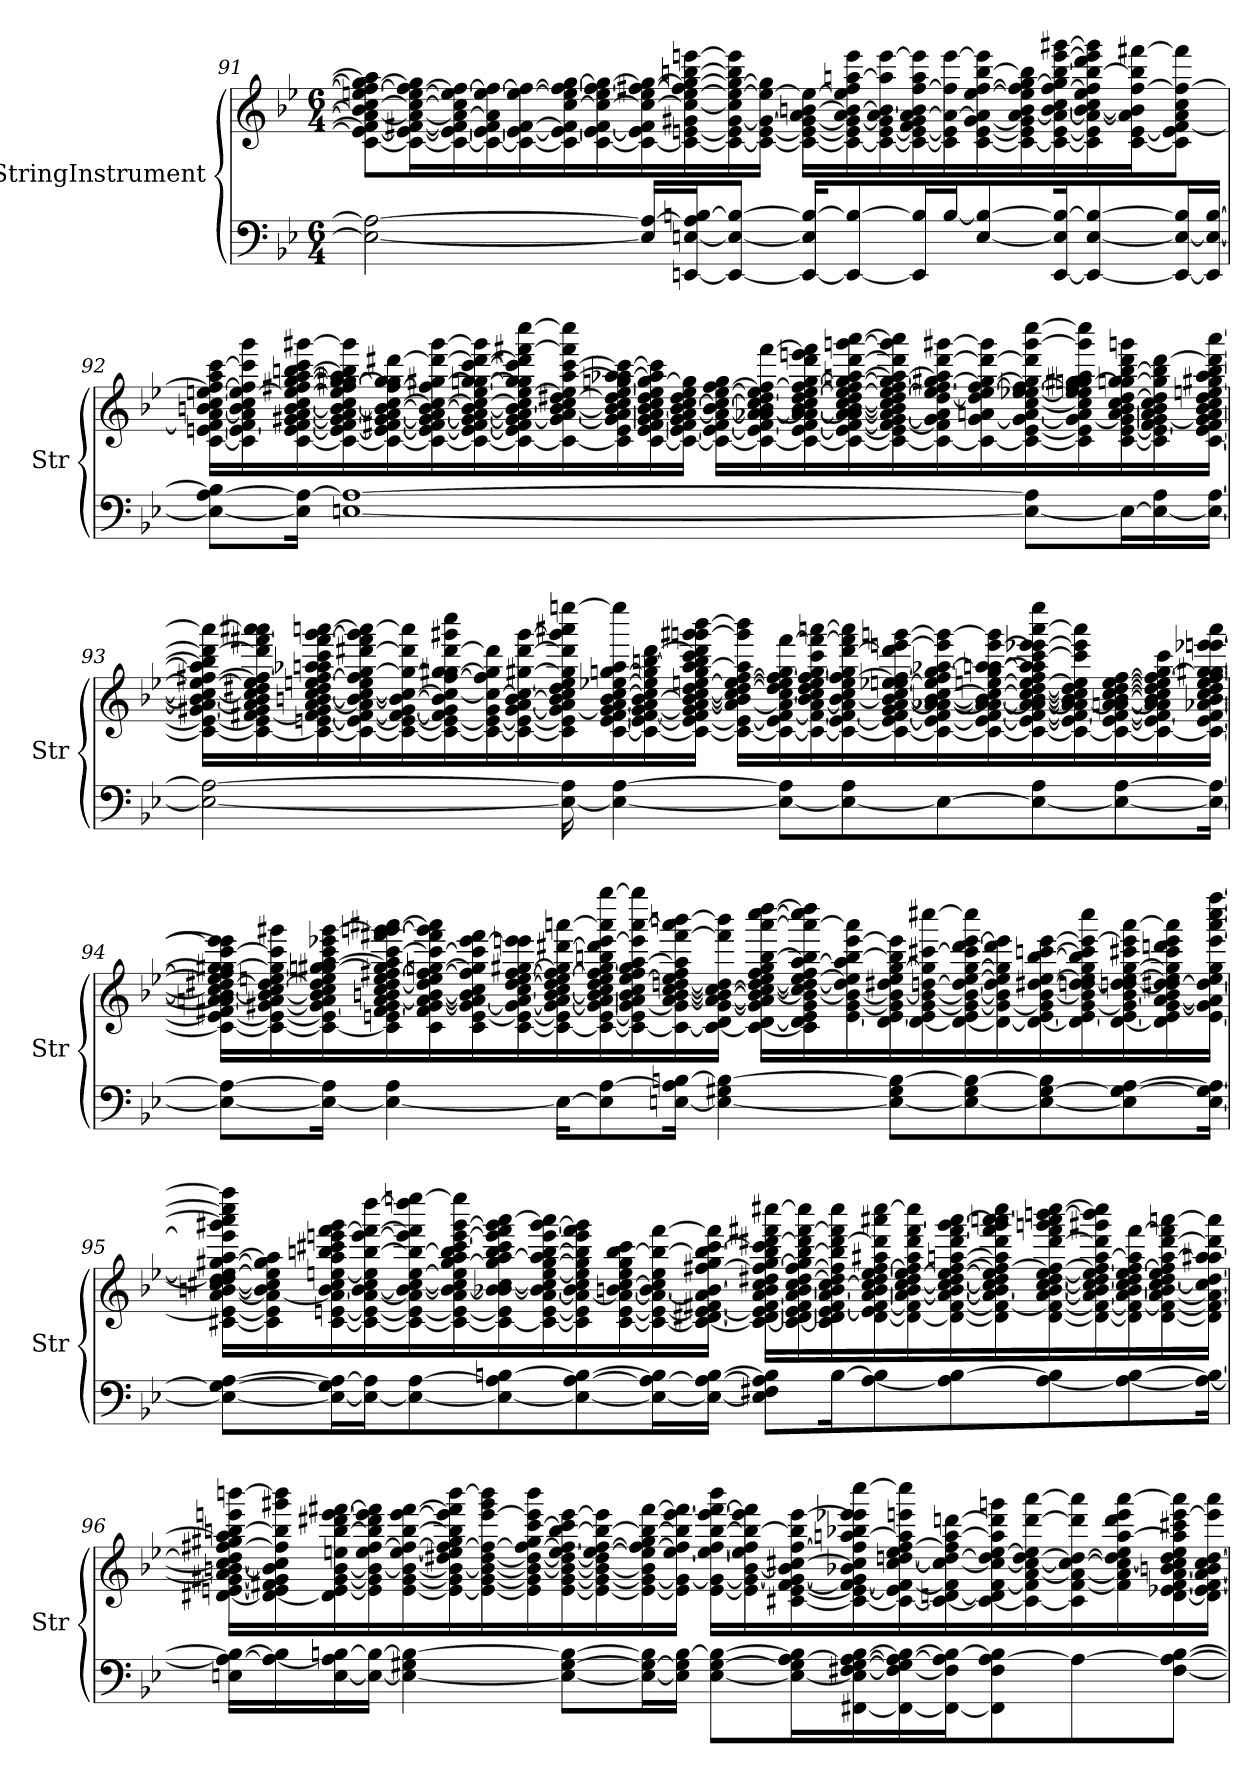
**kern	**kern
*part2	*part1
*staff2	*staff1
*I"StringInstrument	*I"StringInstrument
*I'Str	*I'Str
!!LO:LB:g=z
*clefF4	*clefG2
*k[b-e-]	*k[b-e-]
*M6/4	*M6/4
=91	=91
2E\_ 2A\_	[8c\ 8e\_ 8f#\] 8a\_ 8b\] [8cc\ [8een\ 8ff#\_ 8gg\_ 8aa-\]L
.	16c\_ 16e\_ [16f#X\ 16a\_ 16cc\_ 16ee\_ 16ff#\_ 16gg\]L
.	16c\_ 16e\_ 16f#\_ 16a\_ 16cc\] 16ee\_ 16ff#\_
.	16c\_ 16e\_ 16f#\_ 16a\] 16ee\_ 16ff#\_
.	16c\_ 16e\_ 16f#\_ 16ee\_ 16ff#\_
.	16c\] 16e\_ 16f#\_ [16cc\ 16ee\_ 16ff#\_ [16gg\
.	[16c\ 16e\_ 16f#\_ 16cc\_ 16ee\_ 16ff#\] 16gg\_
16E/] 16A/_LL	16c\_ 16e\] 16f#\] 16cc\_ 16ee\] [16ff#X\ 16gg\_
[16EEn/ [16En/ 16A/] [16Bn/J	16c\_ [16en\ 16g#X\ 16cc\_ [16ee\ 16ff#\] 16gg\_ [16bbn\ [16eeen\
8EE/_ 8E/_ 8B/_J	16c\_ 16e\] [16g#\ 16cc\] 16ee\_ 16gg\_ 16bb\] 16eee\]
.	16c\_ [16e\ 16g#\_ 16ee\_ 16gg\]JJ
16EE/_ 16E/] 16B/_KL	16c\_ 16e\_ 16g#\_ 16a\ [16bn\ 16ee\_LL
8EE/_ 8B/_	16c\_ 16e\] 16g#\_ 16a\ 16b\_ 16ee\] 16ff#\ [16aan\ 16eee\
.	16c\_ [16e\ 16g#\] [16a\ 16b\] 16aa\] [16eee\
16EE/] 16B/]L	16c\_ 16e\_ 16f#\ 16g#\ 16a\_ 16b\ [16ff#\ 16aa\ 16eee\]
[16B/J	16c\] 16e\] 16a\_ 16ff#\] [16eee\
[8E/ 8B/_	[16c\ [16e\ [16g#\ 16a\] [16ee\ [16ff#\ [16bb\ 16eee\]
.	16c\_ 16e\] 16g#\] [16a\ 16b\ 16ee\] 16ff#\] [16gg\ 16bb\]
[16EE/ 16E/] 16B/_K	16c\_ [16e\ 16a\_ [16b\ [16cc\ [16ff#\ 16gg\] [16bb\ [16eee\ [16ggg#X\
8EE/_ [8E/ 8B/_	16c\] 16e\] 16a\_ 16b\_ 16cc\] 16ee\ 16ff#\] 16bb\_ 16ddd\ 16eee\] 16ggg#\]
.	[16c\ [16e\ 16a\] 16b\] [16ff#\ 16bb\] [16fff#X\J
16EE/_ 16E/_ 16B/]L	8c\] 8e\] [8f#\ 8a\ 8cc\ 8ff#\_ 8fff#\]J
16EE/] 16E/_ [16B/JJ	.
!!LO:LB:g=z
=92	=92
8E\_ [8A\ 8B\]L	[16c\ [16en\ 16f#\_ [16a\ [16bn\ [16cc\ [16een\ 16ff#\_ 16aa\ [16ccc\LL
.	16c\] 16e\] 16f#\_ 16a\] 16b\] 16cc\] 16ee\_ 16ff#\] 16ccc\] 16ggg\
16E\] 16A\_Jk	[16c\ [16e\ 16f#\_ [16g#X\ [16a\ [16b\ [16cc\ 16ee\_ 16ff#X\ [16gg\ [16aa\ [16bbn\ 16ccc\ [16ggg#X\
[1En 1A_	16c\_ 16e\_ 16f#\] 16g#\] 16a\_ 16b\_ 16cc\_ 16ee\] [16ff#\ 16gg\_ [16gg#X\ 16aa\] 16bb\] 16ggg#\]
.	16c\_ 16e\_ [16f#X\ [16g#\ 16a\_ 16b\_ 16cc\_ 16ff#\_ 16gg\] 16gg#\] [16ddd#X\
.	16c\_ 16e\_ 16f#\] 16g#\_ 16a\_ 16b\_ 16cc\_ 16ff#\] [16gg#X\ 16ddd#\_ [16ggg#\
.	16c\_ 16e\_ [16f#\ 16g#\_ 16a\_ 16b\_ 16cc\_ [16ee\ [16ggn\ 16gg#\_ [16ccc\ 16ddd#\_ 16ggg#\]
.	16c\_ 16e\] 16f#\] 16g#\_ 16a\] 16b\] 16cc\_ 16ee\_ 16gg\] 16gg#\] 16ccc\] 16ddd#\] [16fff#X\ [16cccc\
.	16c\_ 16g#\_ [16a\ [16b\ 16cc\] [16dd#X\ 16ee\] [16aa\ [16ccc\ 16fff#\] 16cccc\]
.	16c\] 16e\ 16g#\_ 16a\_ 16b\_ [16cc\ 16dd#\_ [16ee\ 16ggn\ 16aa-X\ 16aa\_ 16ccc\_
.	[16c\ [16e\ [16f#\ 16g#\_ 16a\] 16b\_ 16cc\] 16dd#\] 16ee\] [16gg\ 16aa\] 16ccc\]
.	16c\_ 16e\_ 16f#\] 16g#\] [16a\ 16b\_ [16cc\ 16dd#\ 16ee\ 16gg\]JJ
.	16c\_ 16e\_ [16f#\ 16a\_ 16b\_ 16cc\_ [16ee\ [16ff#\ 16gg\LL
.	16c\_ 16e\] 16f#\_ [16a-X\ 16a\_ 16b\] 16cc\_ 16dd#\ 16ee\] 16ff#\_ [16fff#\
.	16c\_ [16e\ 16f#\_ 16a-\_ 16a\_ [16b\ 16cc\] [16dd#\ [16ee\ 16ff#\_ [16gg\ 16ddd#\ 16eeen\ 16fff#\]
.	16c\_ 16e\_ 16f#\_ 16a-\] 16a\_ 16b\_ [16cc\ 16dd#\] 16ee\_ 16ff#\] 16gg\_ [16aan\ [16ddd#\ [16gggn\ [16aaa\
.	16c\_ 16e\] 16f#\_ [16g#\ 16a\_ 16b\] 16cc\] [16dd#\ 16ee\_ [16ff#\ 16gg\] 16aa\_ 16ddd#\] 16ggg\] 16aaa\]
.	16c\_ 16f#\] 16g#\] 16a\] 16dd#\_ 16ee\_ 16ff#\] [16gg#X\ 16aa\] [16ddd#\ [16ggg#X\
.	16c\_ [16g#\ 16an\ 16dd#\] 16ee\_ [16ff#\ 16gg#\_ 16ddd#\_ 16ggg#\]
8E\_ 8A\]L	16c\_ [16e\ 16g#\_ [16a\ [16cc\ [16ee-X\ 16ee\_ 16ff#\_ 16gg#\] 16ddd#\] [16ggg#\ [16cccc\
.	16c\] 16e\] 16g#\_ 16a\] 16cc\] 16ee-\] 16ee\] 16ff#\] 16ggn\ [16gg#X\ 16aa\ 16ggg#\] 16cccc\]
16E\L_	[16c\ [16e\ 16g#\_ [16a\ [16b\ [16cc\ [16dd#\ [16ggn\ 16gg#\] [16bb\ 16ddd#\ 16gggn\
16E\_ 16A\	16c\] 16e\] [16f#\ 16g#\_ 16a\] 16b\] 16cc\] 16dd#\] 16gg\] 16bb\] [16ddd#\
16E\_ [16A\JJ	[16c\ [16e\ 16f#\] 16g#\] [16a\ [16b\ [16cc\ 16dd#\ [16een\ 16gg#X\ [16aa\ [16bb\ 16ddd#\_ [16aaa\JJ
!!LO:LB:g=z
=93	=93
2E\_ 2A\_	16c\_ 16e\_ [16g#X\ 16a\_ 16b\_ 16cc\_ 16ee\_ [16ff#X\ 16aa\] 16bb\] 16ddd#\_ 16aaa\_LL
.	16c\_ 16e\] [16f#X\ 16g#\] 16a\] 16b\] 16cc\] 16dd#X\ 16ee\] 16ff#\_ 16ddd#\] [16fff#X\ 16aaa\] 16aaa#X\
.	16c\_ [16en\ 16f#\_ 16g#\ [16a\ [16bn\ [16cc\ 16dd#\ [16een\ 16ff#\_ 16aa-X\ 16aan\ 16ccc\ 16fff#\_ [16ggg\ [16aaan\
.	16c\_ 16e\_ 16f#\_ 16a\] 16b\_ 16cc\_ 16ee\] 16ff#\] [16gg\ [16ddd#X\ 16fff#\] 16ggg\] 16aaa\_
.	16c\_ 16e\_ 16f#\_ [16g#\ 16b\_ 16cc\_ 16gg\_ 16ddd#\] 16aaa\]
.	16c\_ 16e\_ 16f#\] 16g#\] 16b\] 16cc\_ [16ff#\ 16gg\_ 16gg#X\ [16ddd#\ 16ggg#X\ 16cccc\
.	16c\_ 16e\_ 16g#\ 16cc\_ 16ff#\] 16gg\] 16ddd#\]
.	16c\_ 16e\_ [16g#\ [16a\ [16b\ 16cc\_ [16gg#X\ [16ddd#\ [16ggg#\
16E\_ 16A\]	16c\] 16e\] 16g#\_ 16a\] 16b\] 16cc\] 16dd#\ 16ee\ 16gg#\] 16ddd#\] 16ggg#\] 16aaa#X\ [16eeeen\
4E\_ [4A\	[16c\ [16e\ [16f#\ 16g#\] [16a\ 16b\ [16cc\ [16ee-X\ [16ggn\ 16aa\ 16eeee\]
.	16c\_ 16e\_ 16f#\_ [16g#\ 16a\] [16b\ 16cc\] 16ee-\] 16gg\] [16bbn\ [16ddd#\
.	16c\_ 16e\_ 16f#\] 16g#\] [16a\ 16b\_ [16cc\ 16dd#\ [16een\ 16gg\ [16aa\ 16bb\] 16ccc\ 16ddd#\] [16gggn\ 16ggg#X\ [16bbb-\JJ
.	16c\_ 16e\_ 16a\_ 16b\] 16cc\] [16dd#\ 16ee\_ [16ff#\ 16aa\] 16ggg\] 16bbb-\]LL
8E\_ 8A\]L	16c\_ 16e\] [16f#\ 16a\] [16cc\ 16dd#\] 16ee\] 16ff#\_ 16gg\ [16fff#\
.	16c\_ 16f#\_ [16a\ 16b\ 16cc\] 16dd#\ [16ee\ 16ff#\_ 16gg\ 16ccc\ 16fff#\_ [16aaan\
8E\_ 8A\	16c\_ [16e\ 16f#\_ 16a\] [16b\ 16cc\ 16ee\] 16ff#\_ 16gg\ [16ddd#\ 16fff#\] 16aaa\]
.	16c\_ 16e\_ 16f#\_ 16g#\ [16a\ 16b\_ [16cc\ [16ee-X\ 16een\ 16ff#\_ 16ddd#\] [16eeen\ [16gggn\
8E\_	16c\_ 16e\_ 16f#\] [16a-X\ 16a\_ 16b\_ 16cc\_ 16ee-\] 16ff#\] [16gg\ [16aa-X\ 16eee\] 16ggg\_
.	16c\_ 16e\_ [16f#\ 16a-\_ 16a\_ 16b\_ 16cc\_ [16een\ 16gg\] 16aa-\_ [16aan\ [16eee\ 16ggg\]
8E\_ 8A\	16c\_ 16e\_ 16f#\_ 16a-\_ 16a\_ 16b\_ 16cc\_ [16dd#\ 16ee\_ 16ff#\ 16aa-\] 16aa\] [16ccc\ [16eee-X\ 16eee\] [16aaa\ 16eeee\
.	16c\_ 16e\] 16f#\_ 16a-\_ 16a\] 16b\] 16cc\] 16dd#\] 16ee\] 16ccc\] 16eee-\] 16aaa\]
8E\_ [8A\	16c\_ [16e\ 16f#\_ 16a-\_ [16an\ [16b\ [16cc\ [16dd#\ [16ee\ [16ff#\
.	16c\_ 16e\] 16f#\_ 16a-\] 16a\] 16b\] 16cc\] 16dd#\] 16ee\] 16ff#\_ [16gg\ 16ccc\
16E\_ 16A\_Jk	16c\_ [16e\ 16f#\] [16a-X\ [16b\ [16cc\ 16dd#\ [16ee\ 16ff#\_ 16gg\_ 16gg#X\ [16eee-X\ [16eeen\ 16aaa\JJ
!!LO:LB:g=z
=94	=94
8E\_ 8A\_L	16c\_ 16e\_ 16f#X\ 16a-\] [16an\ 16b\_ 16cc\_ [16dd#X\ 16ee\] 16ff#\] 16gg\_ 16gg#X\ [16ccc\ 16eee-\] 16eee\]LL
.	16c\_ 16e\_ [16g#X\ 16a\] 16b\_ 16cc\_ 16dd#\_ [16een\ 16gg\] 16ccc\] 16ggg#X\
16E\_ 16A\]Jk	16c\_ 16e\] 16g#\_ 16a\ 16b\] 16cc\] 16dd#\] 16ee\] 16ggn\ [16gg#X\ [16aa\ 16ccc\ 16eee-X\ [16ggg#\
4E\_ 4A\	16c\] 16en\ 16f#\ 16g#\_ [16a\ 16bn\ 16cc\ [16dd#\ [16ee\ [16ff#X\ 16gg#\] 16aa\] [16ccc\ [16fff#X\ [16gggn\ 16ggg#\] [16aaa#X\
.	16c\ 16f#\ 16g#\_ 16a\_ [16b\ 16dd#\] 16ee\] 16ff#\_ [16ggn\ 16ccc\_ 16fff#\] 16ggg\] 16aaa#\]
.	16c\ [16e\ 16g#\_ 16a\_ 16b\] 16cc\ 16ff#\] 16gg\] 16ccc\] [16eee-\ 16fff#\
.	[16c\ 16e\_ 16g#\_ 16a\] [16cc\ [16dd#\ [16ee\ [16ff#\ [16gg#X\ 16eee-\] 16eeen\
16E\KL_	16c\_ 16e\] 16g#\_ [16a\ [16b\ 16cc\_ 16dd#\] 16ee\_ 16ff#\_ 16gg#\] [16ddd#X\ [16aaan\
8E\] [8A\	16c\_ [16e\ 16g#\_ 16a\_ 16b\_ 16cc\_ 16dd#\ 16ee\] 16ff#\_ 16gg#\ 16bbn\ 16ddd#\] [16eee\ 16aaa\] [16gggg\
.	16c\_ 16e\] 16g#\_ 16a\] 16b\] 16cc\] [16ee\ 16ff#\] 16gg#\ [16aa\ 16eee\] [16aaa\ 16gggg\]
[16En\ 16A\] [16Bn\Jk	16c\_ 16g#\] [16a\ [16b\ [16cc\ [16ddn\ 16ee\] 16ff#\ 16aa\] [16fff#\ 16aaa\] [16bbbn\
4E\_ 4G#X\ 4B\_	16c\_ 16d\ [16g#\ 16a\_ 16b\_ 16cc\_ 16dd\] 16fff#\] 16bbb\]JJ
.	16c\_ [16d\ 16g#\] 16a\] 16b\_ 16cc\_ [16dd\ 16ee\ 16ff#\ 16gg#\ [16bb\ [16aaa\ [16cccc\ [16dddd\LL
.	16c\] 16d\] 16e\ 16g#\ 16b\_ 16cc\] 16dd\_ [16ee\ 16ff#\ [16aa\ 16bb\] 16aaa\_ 16cccc\] 16dddd\]
.	[16e\ [16g#\ 16b\_ 16dd\] 16ee\] 16aa\] [16bb\ [16eee\ 16aaa\]
8E\_ 8G#\ 8B\_L	16d\ 16e\_ 16g#\] 16b\_ 16dd#X\ 16ee\ [16gg#\ 16bb\] 16eee\]
.	[16d\ 16e\] [16g#\ 16b\_ [16ddn\ 16gg#\] [16ccc#X\ [16cccc#X\
8E\_ 8G#\ 8B\_	16d\_ 16e\ 16g#\_ 16b\_ 16dd\_ [16ee\ [16gg#\ 16ccc#\] [16ddd#\ [16eee\ 16cccc#\]
.	16d\_ 16g#\_ 16b\] 16dd\] 16ee\] 16gg#\] 16ddd#\] 16eee\]
8E\_ [8G#\ 8B\]	16d\_ [16e\ 16g#\] [16b\ [16dd#X\ [16ee\ [16bb\ [16cccn\ [16eee\
.	16d\] 16e\_ [16g#\ 16b\] 16ddn\ 16dd#\_ 16ee\] 16gg#\ 16bb\] 16ccc\] 16eee\_ 16cccc#\
8E\] 8G#\_ [8A\	[16d\ 16e\_ 16g#\] [16b\ [16ddn\ 16dd#\] [16ee\ [16gg#\ 16ccc#X\ 16eee\] [16aaa\
.	16d\] 16e\] [16g#\ [16a\ 16b\] 16dd\] [16dd#X\ 16ee\] 16gg#\] 16ccc#\ 16dddn\ 16eee\ 16aaa\]
[16E\ 16G#\_ 16A\]Jk	[16e\ 16g#\] 16a\] 16dd#\_ [16ee\ 16gg#\ [16eee\ [16aaa\ [16cccc#\ [16ffff\JJ
!!LO:LB:g=z
=95	=95
8E\_ 8G#\_ [8A\L	[16c#X\ 16e\_ [16a\ [16bn\ [16cc#X\ 16dd\ 16dd#\] 16ee\_ [16gg#X\ [16aa\ 16eee\] 16ggg#X\ 16aaa\] 16cccc#\] 16ffff\]LL
.	16c#\] 16e\] 16a\_ 16b\] 16cc#\] 16ee\] 16gg#\] 16aa\]
16E\_ 16G#\] 16A\_L	[16c#\ [16en\ 16a\] [16b\ 16cc#\ [16een\ 16aa\ 16bbn\ 16ccc#X\ 16eeen\ [16fff\ 16ggg#\
16E\_ 16A\]J	16c#\_ 16e\_ [16a\ 16b\_ 16cc#\ 16ee\] [16bb\ [16eee\ 16fff\_ [16dddd\
8E\_ [8A\	16c#\_ 16e\_ 16a\] 16b\_ [16cc#\ [16ee\ 16bb\_ 16eee\] 16fff\] 16dddd\] [16eeeen\
.	16c#\_ 16e\_ 16a\ 16b\_ 16cc#\] 16ee\] [16gg#\ 16aa\ 16bb\] [16ccc#\ [16eee\ [16ggg#\ 16eeee\]
8E\_ 8A\] [8Bn\	16c#\_ 16e\] 16b-X\ 16b\_ [16cc#\ 16gg#\] [16aa\ 16bb\ 16ccc#\] 16eee\] 16fff\ 16ggg#\] [16aaa\
.	16c#\_ [16e\ [16a\ 16b\_ 16cc#\] [16ee\ [16gg#\ 16aa\] [16bb\ [16eee\ [16ggg#\ 16aaa\]
8E\_ [8A\ 8B\_	16c#\] 16e\] 16a\_ 16b\] 16cc#\ 16ee\] 16gg#\] 16bb\] 16eee\] 16fff\ 16ggg#\]
.	[16c#\ [16e\ 16a\_ [16bn\ [16cc#\ 16ee\ 16gg#\ [16bb\ 16ccc#\
16E\_ 16A\_ 16B\]L	16c#\_ 16e\_ 16a\_ 16b\_ 16cc#\] 16ee\ 16bb\_ [16fff\
16E\_ 16A\_ [16B\JJ	16c#\_ [16d#X\ 16e\_ [16f#X\ 16a\] 16b\_ [16ff#X\ 16gg#\ 16bb\_ [16ccc#\ 16fff\]JJ
8E\] 8F#X\ 8A\] 8B\]L	16c#\_ 16d#\_ 16e\_ 16f#\_ [16a\ 16b\] 16cc#\ 16dd#X\ 16ff#\_ [16gg#\ 16bb\] 16ccc#\] [16ddd#X\ 16fff#X\ [16cccc#X\LL
.	16c#\_ 16d#\_ 16e\_ 16f#\_ 16a\] [16b\ [16cc#\ [16dd#\ 16ff#\_ 16gg#\] [16bb\ 16ddd#\] [16fff#\ 16cccc#\]
[16B\K	16c#\] 16d#\] 16e\_ 16f#\_ 16a\ 16b\_ 16cc#\_ 16dd#\] 16ff#\] 16bb\] [16ddd#\ 16fff#\] 16cccc#\
[8A\ 8B\]	[16d#\ 16e\] 16f#\_ [16a\ 16b\_ 16cc#\_ [16dd#\ [16ee\ [16ff#\ 16aa#X\ 16ddd#\] 16aaa#X\ [16cccc#\
.	16d#\_ 16f#\] 16a\_ 16b\] 16cc#\_ 16dd#\] 16ee\_ 16ff#\] 16aa#\ 16ddd#\ [16fff#\ 16cccc#\]
8A\] [8B\	16d#\_ [16f#\ 16a\_ [16b\ 16cc#\_ [16dd#\ 16ee\_ [16ff#\ [16aan\ [16ddd#\ 16fff#\] [16ggg#\ [16aaa#\
.	16d#\] 16f#\_ 16a\] 16b\_ 16cc#\] 16dd#\] 16ee\] 16ff#\_ 16aa\] 16ddd#\] 16fff#\ 16ggg#\] [16aaan\ 16aaa#\] 16cccc#\
[8A\ 8B\]	[16d#\ 16f#\_ [16a\ 16b\_ [16cc#\ [16dd#\ [16ee\ 16ff#\_ [16ddd#\ 16fff#\ 16gggn\ 16aaa\] [16bbbn\ [16cccc#\
.	16d#\_ 16f#\_ 16a\_ 16b\] 16cc#\] 16dd#\_ 16ee\_ 16ff#\] [16aa\ 16ddd#\] 16ggg#X\ 16bbb\] 16cccc#\]
8A\_ [8B\	16d#\] 16f#\_ 16a\] [16b\ [16cc#\ 16dd#\] 16ee\_ [16ff#\ 16aa\] [16fff#\
.	[16d#\ 16f#\_ [16a\ 16b\] 16cc#\_ [16dd#\ 16ee\] 16ff#\] [16aa\ [16ddd#\ 16fff#\] [16aaan\
16A\_ 16B\_Jk	16d#\] 16f#\] 16a\_ 16cc#\_ 16dd#\_ 16aa\] [16aa#X\ 16ddd#\] 16aaa\]JJ
!!LO:PB:g=z
=96	=96
16En\ 16A\_ 16B\_LL	[16d#X\ [16en\ [16g#X\ 16a\] [16bn\ 16cc#\_ 16dd#\] [16ff#X\ 16gg#X\ 16aa#\] [16bbn\ 16eeen\ [16bbbn\LL
16A\_ 16B\]	16d#\_ 16e\] 16f#X\ 16g#\] 16b\] 16cc#\] 16ff#\] 16bb\] 16ggg#X\ 16bbb\]
[16E\ 16A\] [16Bn\	16d#\] [16e\ [16g#\ [16b\ 16een\ [16bb\ 16ddd#X\ [16eee\ [16fff#X\
16E\_ 16B\_JJ	16e\] 16g#\] 16b\_ 16ee\ [16ff#\ 16bb\] 16ddd#\ 16eee\] 16fff#\]
4E\_ 4G#X\ 4B\_	[16e\ [16g#\ 16b\_ [16ee\ 16ff#\_ [16bb\ [16eee\ [16fff#\
.	16e\_ 16g#\] 16b\_ 16dd#X\ 16ee\] 16ff#\_ 16gg#\ 16bb\] 16eee\] 16fff#\] [16bbb\
.	16e\_ [16g#\ 16b\_ [16dd#\ 16ff#\_ [16eee\ 16ggg#\ 16bbb\]
.	16e\] 16g#\] 16b\_ 16dd#\_ 16ff#\_ 16gg#\ [16ccc\ 16eee\] 16bbb\
8E\_ [8G#\ 8B\_L	[16e\ [16g#\ 16b\_ 16dd#\_ [16ee\ 16ff#\] [16bb\ 16ccc\] [16eee\
.	16e\_ 16g#\_ 16b\_ 16dd#\] 16ee\_ [16ff#\ 16bb\_ 16eee\]
16E\_ 16G#\_ 16B\]L	16e\_ 16g#\_ 16b\] 16ee\] 16ff#\_ 16gg#\ 16bb\_ [16fff#\
16E\] 16G#\] [16B\JJ	16e\] 16g#\_ [16ee\ 16ff#\] 16bb\] [16eee\ 16fff#\]JJ
[8E\ [8G#\ 8B\_L	[16e\ 16g#\_ 16ee\_ [16ff#\ [16bb\ 16eee\_ [16fff#\ 16bbb\LL
.	16e\] 16g#\_ [16b\ 16ee\] 16ff#\] 16bb\_ 16eee\] 16fff#\]
16E\_ 16G#\] [16A\ 16B\]L	[16c#X\ [16e\ [16f#\ 16g#\_ 16b\] [16cc#X\ [16ff#\ 16bb\] [16eee\
[16FF#X\ 16E\] [16F#X\ [16G#\ 16A\_ [16B\	16c#\_ 16e\_ 16f#\_ 16g#\] 16b-X\ 16cc#\] 16ff#\] [16aan\ 16bb-X\ 16eee-X\ 16eee\] [16cccc\
16FF#\_ 16F#\_ 16G#\] 16A\_ 16B\_	16c#\_ 16e\] 16f#\_ [16cc#\ [16ddn\ 16ee\ [16ff#\ 16aa\] 16eeen\ 16cccc\]
16FF#\_ 16F#\] 16A\] 16B\_J	16c#\_ [16dn\ 16f#\] 16cc#\_ 16dd\_ 16ff#\] [16aa\ [16dddn\
8FF#\] 8F#\ [8A\ 8B\]	16c#\_ 16d\] [16f#\ 16cc#\_ 16dd\] [16ee\ 16aa\] 16ddd\] 16gggn\
.	16c#\_ 16f#\] [16a\ 16cc#\_ [16dd\ 16ee\] [16ddd\ [16aaa\
8A\_	16c#\] [16f#\ 16a\_ 16cc#\_ 16dd\_ 16ddd\] 16aaa\]
.	16f#\] 16a\] 16cc#\_ 16dd\] 16ee\ [16aa\ 16ddd\ 16eee\ [16aaa\
[8F#\ 8A\_ [8B\J	[16d\ 16e-X\ [16f#\ 16a\ [16bn\ 16cc#\] 16dd\ 16ee\ 16aa\] 16ccc#X\ [16eee\ 16aaa\]
.	16d\] 16e-\ 16f#\_ [16a\ 16b\] 16cc#\ [16dd\ 16eee\] 16aaa\JJ
=	=
*-	*-
